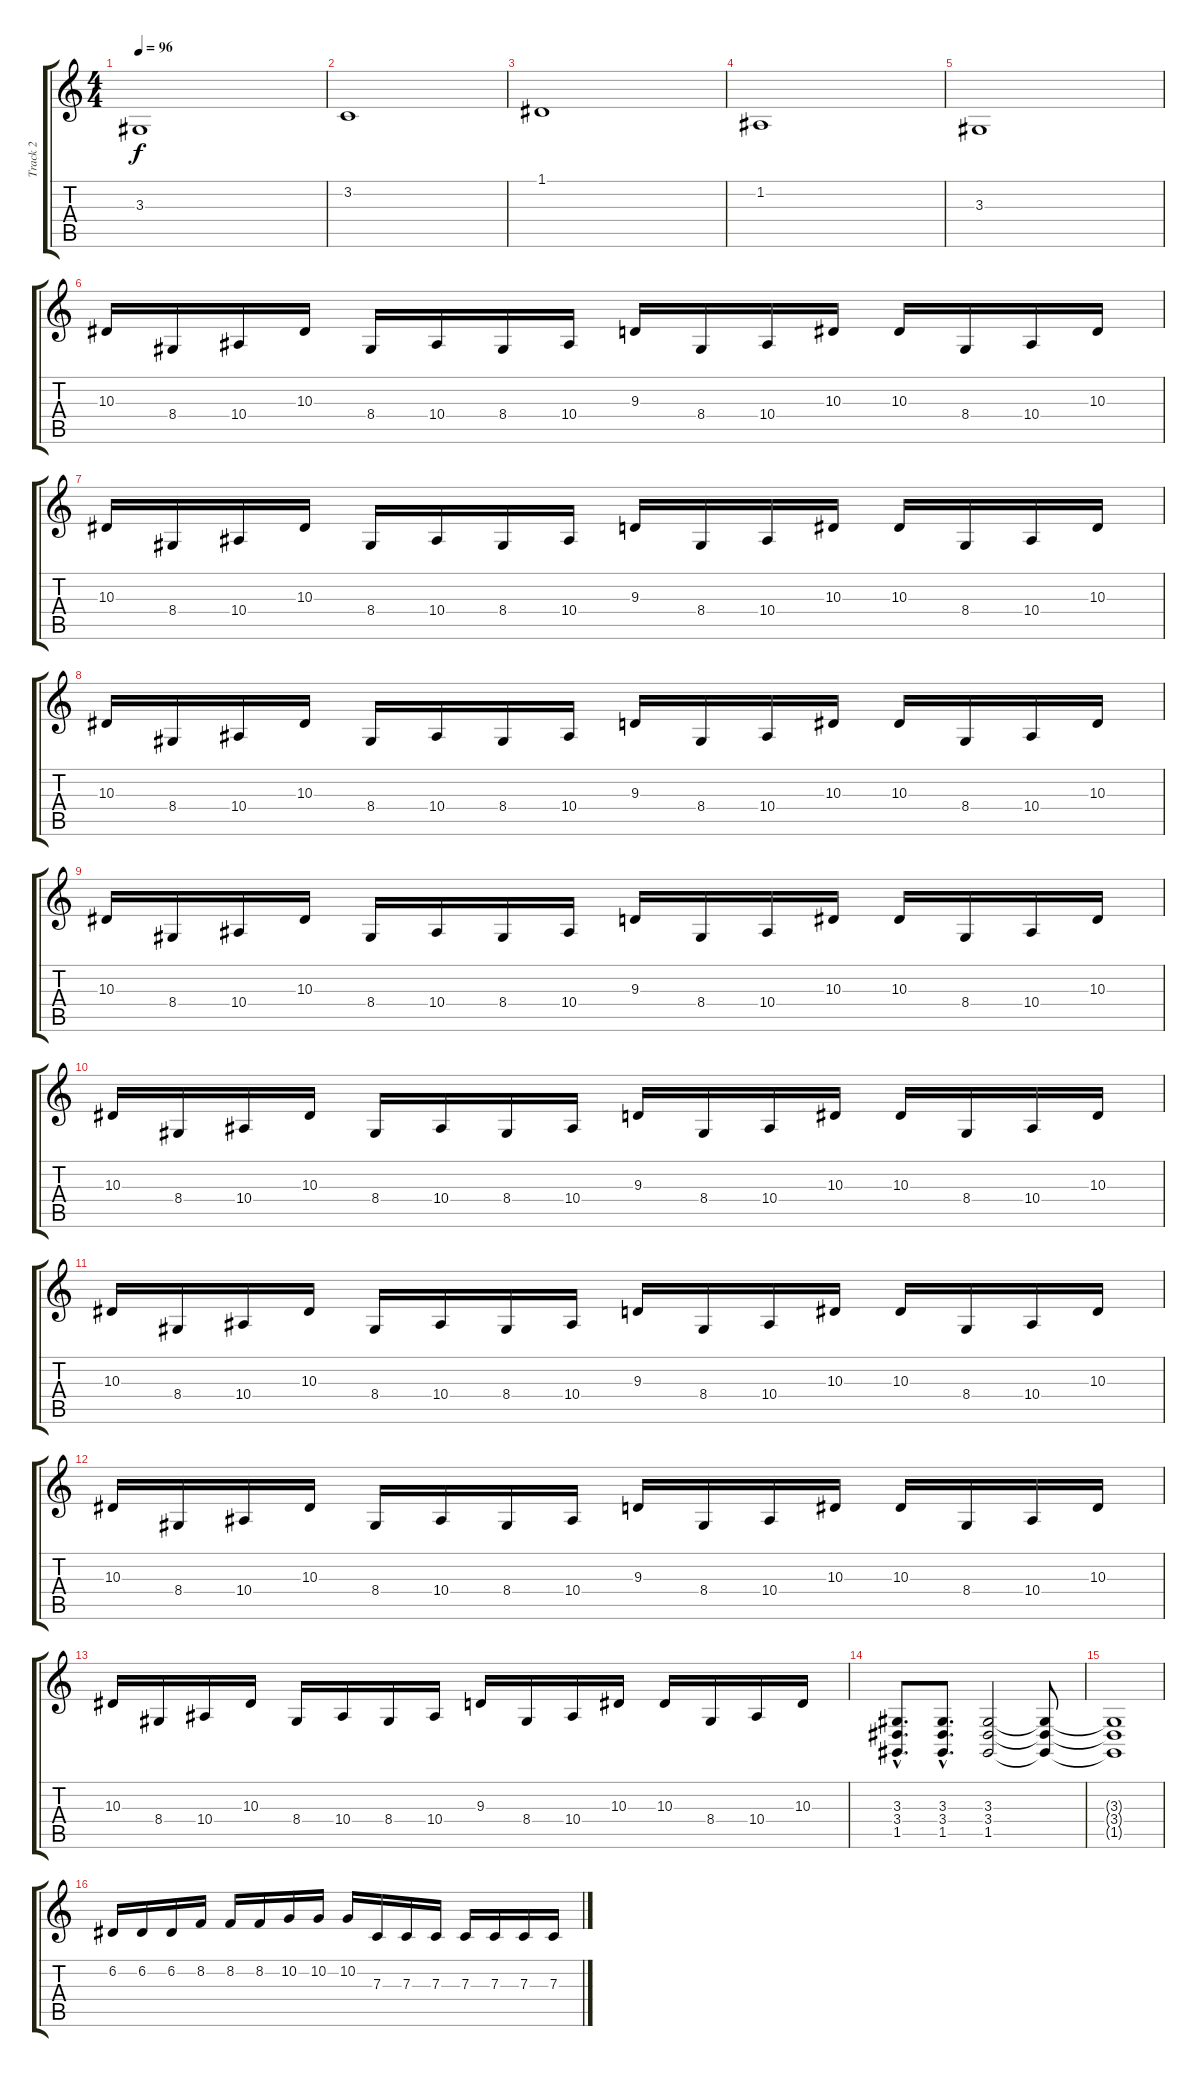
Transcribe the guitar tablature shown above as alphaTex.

\track ("Track 2" "Track 2") {instrument violin}
\staff {score tabs}
\tuning (D4 A3 F3 C3 G2 C2) {hide}
\ts (4 4)
\tempo 96
\clef g2
\ks c
3.3.1{dy f} |
3.2.1 |
1.1.1 |
1.2.1 |
3.3.1 |
10.3.16{instrument distortionguitar} 8.4.16 10.4.16 10.3.16 8.4.16 10.4.16 8.4.16 10.4.16 9.3.16 8.4.16 10.4.16 10.3.16 10.3.16 8.4.16 10.4.16 10.3.16 |
10.3.16 8.4.16 10.4.16 10.3.16 8.4.16 10.4.16 8.4.16 10.4.16 9.3.16 8.4.16 10.4.16 10.3.16 10.3.16 8.4.16 10.4.16 10.3.16 |
10.3.16 8.4.16 10.4.16 10.3.16 8.4.16 10.4.16 8.4.16 10.4.16 9.3.16 8.4.16 10.4.16 10.3.16 10.3.16 8.4.16 10.4.16 10.3.16 |
10.3.16 8.4.16 10.4.16 10.3.16 8.4.16 10.4.16 8.4.16 10.4.16 9.3.16 8.4.16 10.4.16 10.3.16 10.3.16 8.4.16 10.4.16 10.3.16 |
10.3.16 8.4.16 10.4.16 10.3.16 8.4.16 10.4.16 8.4.16 10.4.16 9.3.16 8.4.16 10.4.16 10.3.16 10.3.16 8.4.16 10.4.16 10.3.16 |
10.3.16 8.4.16 10.4.16 10.3.16 8.4.16 10.4.16 8.4.16 10.4.16 9.3.16 8.4.16 10.4.16 10.3.16 10.3.16 8.4.16 10.4.16 10.3.16 |
10.3.16 8.4.16 10.4.16 10.3.16 8.4.16 10.4.16 8.4.16 10.4.16 9.3.16 8.4.16 10.4.16 10.3.16 10.3.16 8.4.16 10.4.16 10.3.16 |
10.3.16 8.4.16 10.4.16 10.3.16 8.4.16 10.4.16 8.4.16 10.4.16 9.3.16 8.4.16 10.4.16 10.3.16 10.3.16 8.4.16 10.4.16 10.3.16 |
(3.3{hac} 3.4{hac} 1.5{hac}).8{d} (3.3{hac} 3.4{hac} 1.5{hac}).8{d} (3.3 3.4 1.5).2 (3.3{t} 3.4{t} 1.5{t}).8 |
(3.3{t} 3.4{t} 1.5{t}).1 |
6.2.16 6.2.16 6.2.16 8.2.16 8.2.16 8.2.16 10.2.16 10.2.16 10.2.16 7.3.16 7.3.16 7.3.16 7.3.16 7.3.16 7.3.16 7.3.16
